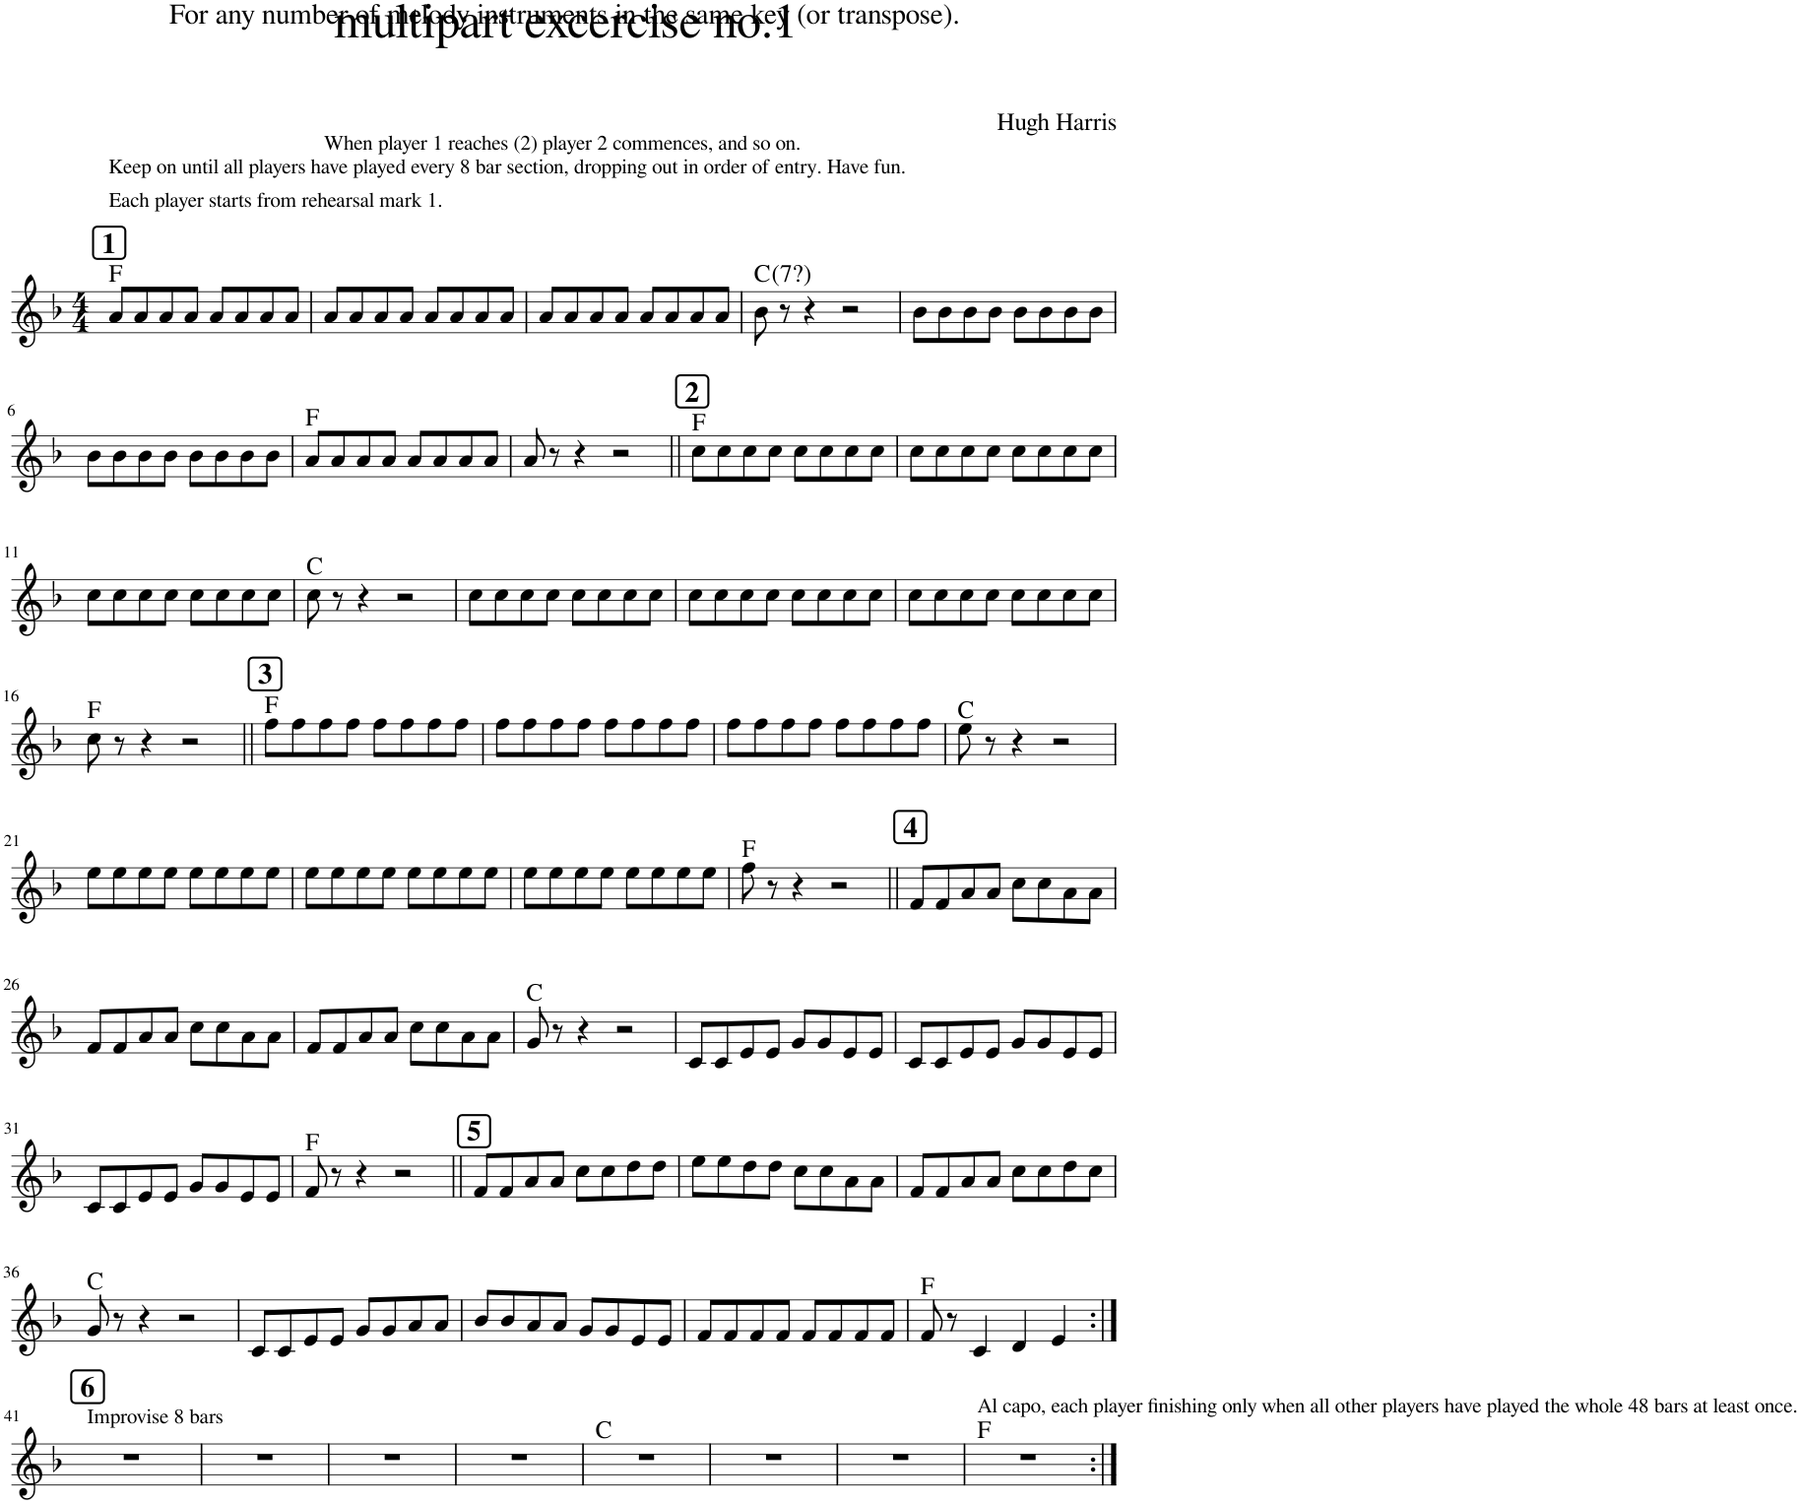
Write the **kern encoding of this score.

**kern	**harte
*part1	*part1
*staff1	*
*I"Alto	*
*clefG2	*
*k[b-]	*
*M4/4	*
=1	=1
!LO:TX:a:B:t=1	!
!LO:TX:a:t=Each player starts from rehearsal mark 1.	!
!LO:TX:a:t=Keep on until all players have played every 8 bar section, dropping out in order of entry. Have fun.	!
8a/L	F:maj
8a/	.
8a/	.
8a/J	.
8a/L	.
8a/	.
8a/	.
8a/J	.
=2	=2
!LO:TX:a:t=When player 1 reaches (2) player 2 commences, and so on.	!
8a/L	.
8a/	.
8a/	.
8a/J	.
8a/L	.
8a/	.
8a/	.
8a/J	.
=3	=3
8a/L	.
8a/	.
8a/	.
8a/J	.
8a/L	.
8a/	.
8a/	.
8a/J	.
=4	=4
8b-\	C:maj7
8r	.
4r	.
2r	.
=5	=5
8b-\L	.
8b-\	.
8b-\	.
8b-\J	.
8b-\L	.
8b-\	.
8b-\	.
8b-\J	.
!!LO:LB:g=z
=6	=6
8b-\L	.
8b-\	.
8b-\	.
8b-\J	.
8b-\L	.
8b-\	.
8b-\	.
8b-\J	.
=7	=7
8a/L	F:maj
8a/	.
8a/	.
8a/J	.
8a/L	.
8a/	.
8a/	.
8a/J	.
=8	=8
8a/	.
8r	.
4r	.
2r	.
=9||	=9||
!LO:TX:a:B:t=2	!
8cc\L	F:maj
8cc\	.
8cc\	.
8cc\J	.
8cc\L	.
8cc\	.
8cc\	.
8cc\J	.
=10	=10
8cc\L	.
8cc\	.
8cc\	.
8cc\J	.
8cc\L	.
8cc\	.
8cc\	.
8cc\J	.
!!LO:LB:g=z
=11	=11
8cc\L	.
8cc\	.
8cc\	.
8cc\J	.
8cc\L	.
8cc\	.
8cc\	.
8cc\J	.
=12	=12
8cc\	C:maj
8r	.
4r	.
2r	.
=13	=13
8cc\L	.
8cc\	.
8cc\	.
8cc\J	.
8cc\L	.
8cc\	.
8cc\	.
8cc\J	.
=14	=14
8cc\L	.
8cc\	.
8cc\	.
8cc\J	.
8cc\L	.
8cc\	.
8cc\	.
8cc\J	.
=15	=15
8cc\L	.
8cc\	.
8cc\	.
8cc\J	.
8cc\L	.
8cc\	.
8cc\	.
8cc\J	.
!!LO:LB:g=z
=16	=16
8cc\	F:maj
8r	.
4r	.
2r	.
=17||	=17||
!LO:TX:a:B:t=3	!
8ff\L	F:maj
8ff\	.
8ff\	.
8ff\J	.
8ff\L	.
8ff\	.
8ff\	.
8ff\J	.
=18	=18
8ff\L	.
8ff\	.
8ff\	.
8ff\J	.
8ff\L	.
8ff\	.
8ff\	.
8ff\J	.
=19	=19
8ff\L	.
8ff\	.
8ff\	.
8ff\J	.
8ff\L	.
8ff\	.
8ff\	.
8ff\J	.
=20	=20
8ee\	C:maj
8r	.
4r	.
2r	.
!!LO:LB:g=z
=21	=21
8ee\L	.
8ee\	.
8ee\	.
8ee\J	.
8ee\L	.
8ee\	.
8ee\	.
8ee\J	.
=22	=22
8ee\L	.
8ee\	.
8ee\	.
8ee\J	.
8ee\L	.
8ee\	.
8ee\	.
8ee\J	.
=23	=23
8ee\L	.
8ee\	.
8ee\	.
8ee\J	.
8ee\L	.
8ee\	.
8ee\	.
8ee\J	.
=24	=24
8ff\	F:maj
8r	.
4r	.
2r	.
=25||	=25||
!LO:TX:a:B:t=4	!
8f/L	.
8f/	.
8a/	.
8a/J	.
8cc\L	.
8cc\	.
8a\	.
8a\J	.
!!LO:LB:g=z
=26	=26
8f/L	.
8f/	.
8a/	.
8a/J	.
8cc\L	.
8cc\	.
8a\	.
8a\J	.
=27	=27
8f/L	.
8f/	.
8a/	.
8a/J	.
8cc\L	.
8cc\	.
8a\	.
8a\J	.
=28	=28
8g/	C:maj
8r	.
4r	.
2r	.
=29	=29
8c/L	.
8c/	.
8e/	.
8e/J	.
8g/L	.
8g/	.
8e/	.
8e/J	.
=30	=30
8c/L	.
8c/	.
8e/	.
8e/J	.
8g/L	.
8g/	.
8e/	.
8e/J	.
!!LO:LB:g=z
=31	=31
8c/L	.
8c/	.
8e/	.
8e/J	.
8g/L	.
8g/	.
8e/	.
8e/J	.
=32	=32
8f/	F:maj
8r	.
4r	.
2r	.
=33||	=33||
!LO:TX:a:B:t=5	!
8f/L	.
8f/	.
8a/	.
8a/J	.
8cc\L	.
8cc\	.
8dd\	.
8dd\J	.
=34	=34
8ee\L	.
8ee\	.
8dd\	.
8dd\J	.
8cc\L	.
8cc\	.
8a\	.
8a\J	.
=35	=35
8f/L	.
8f/	.
8a/	.
8a/J	.
8cc\L	.
8cc\	.
8dd\	.
8cc\J	.
!!LO:LB:g=z
=36	=36
8g/	C:maj
8r	.
4r	.
2r	.
=37	=37
8c/L	.
8c/	.
8e/	.
8e/J	.
8g/L	.
8g/	.
8a/	.
8a/J	.
=38	=38
8b-/L	.
8b-/	.
8a/	.
8a/J	.
8g/L	.
8g/	.
8e/	.
8e/J	.
=39	=39
8f/L	.
8f/	.
8f/	.
8f/J	.
8f/L	.
8f/	.
8f/	.
8f/J	.
=40	=40
8f/	F:maj
8r	.
4c/	.
4d/	.
4e/	.
!!LO:LB:g=z
=41:|!	=41:|!
!LO:TX:a:t=Improvise 8 bars	!
!LO:TX:a:B:t=6	!
1r	.
=42	=42
1r	.
=43	=43
1r	.
=44	=44
1r	.
=45	=45
1r	C:maj
=46	=46
1r	.
=47	=47
1r	.
=48	=48
!LO:TX:a:t=Al capo, each player finishing only when all other players have played the whole 48 bars at least once.	!
1r	F:maj
=:|!	=:|!
*-	*-
